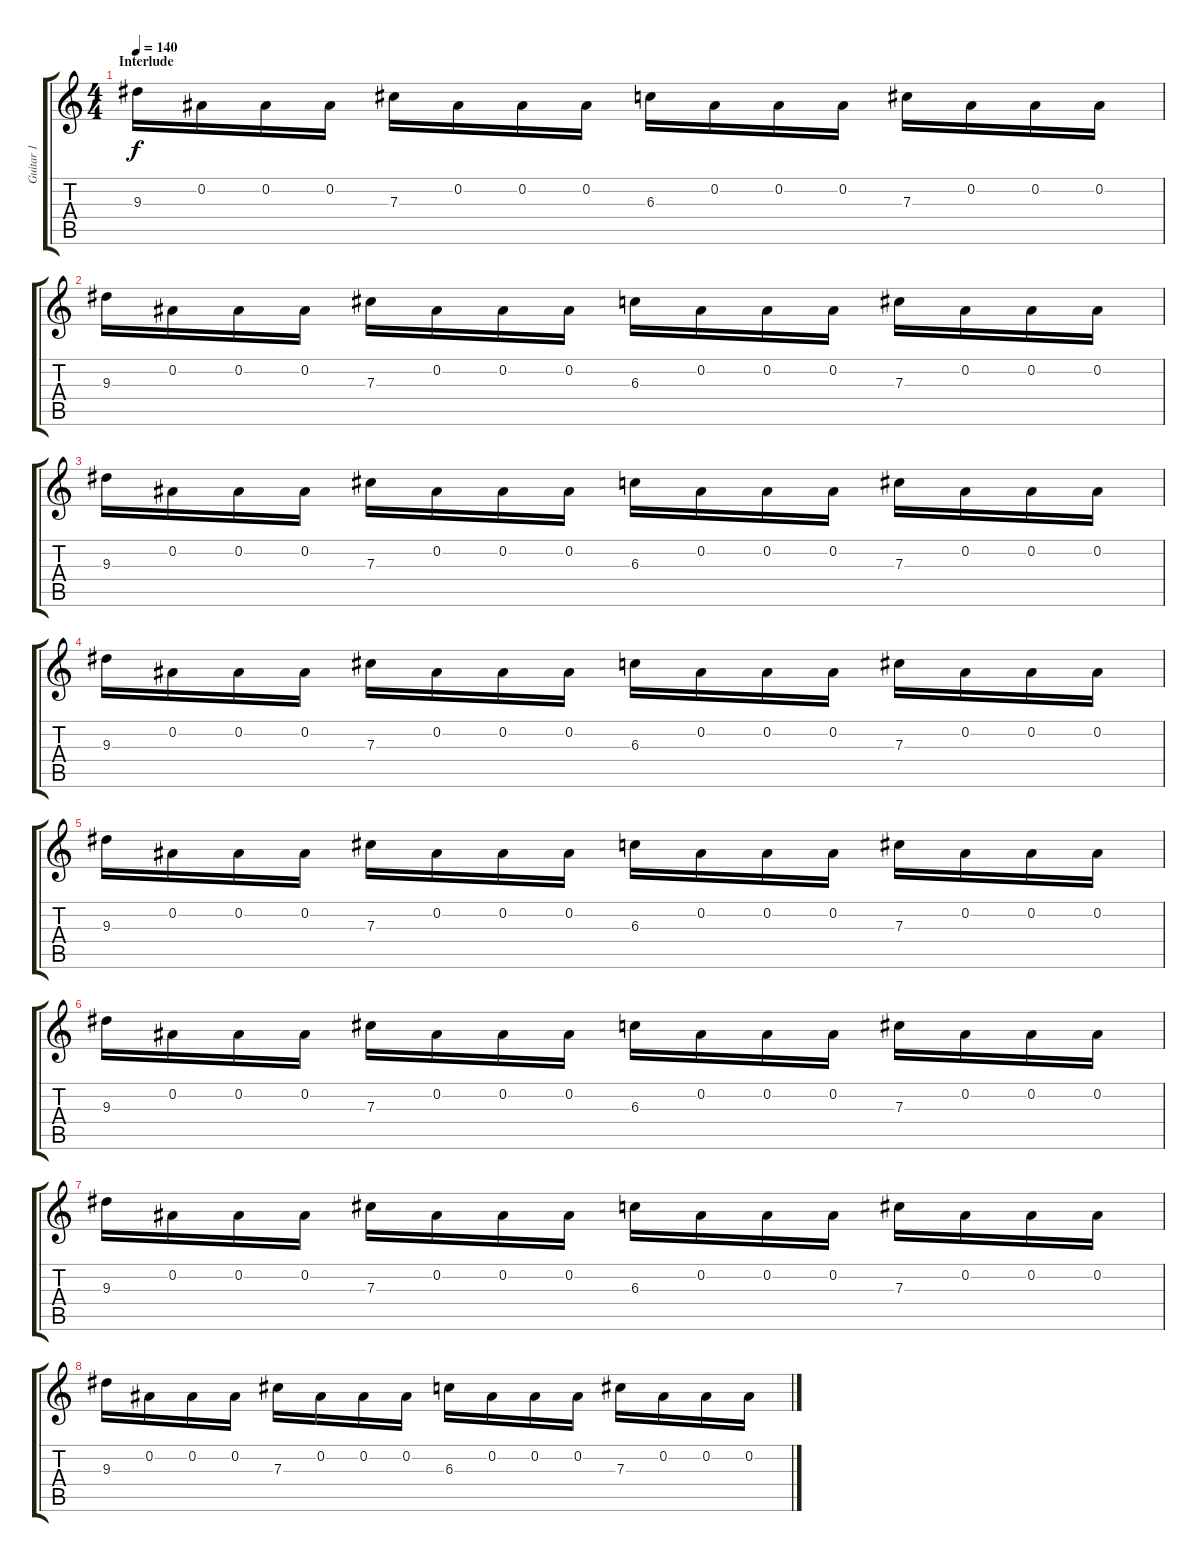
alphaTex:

\track ("Guitar 1" "Guitar 1") {instrument distortionguitar}
\staff {score tabs}
\tuning (Eb4 Bb3 Gb3 Db3 Ab2 Eb2) {hide}
\ts (4 4)
\section ("" "Interlude")
\tempo 140
\clef g2
\ks c
9.3.16{dy f} 0.2.16 0.2.16 0.2.16 7.3.16 0.2.16 0.2.16 0.2.16 6.3.16 0.2.16 0.2.16 0.2.16 7.3.16 0.2.16 0.2.16 0.2.16 |
9.3.16 0.2.16 0.2.16 0.2.16 7.3.16 0.2.16 0.2.16 0.2.16 6.3.16 0.2.16 0.2.16 0.2.16 7.3.16 0.2.16 0.2.16 0.2.16 |
9.3.16 0.2.16 0.2.16 0.2.16 7.3.16 0.2.16 0.2.16 0.2.16 6.3.16 0.2.16 0.2.16 0.2.16 7.3.16 0.2.16 0.2.16 0.2.16 |
9.3.16 0.2.16 0.2.16 0.2.16 7.3.16 0.2.16 0.2.16 0.2.16 6.3.16 0.2.16 0.2.16 0.2.16 7.3.16 0.2.16 0.2.16 0.2.16 |
9.3.16 0.2.16 0.2.16 0.2.16 7.3.16 0.2.16 0.2.16 0.2.16 6.3.16 0.2.16 0.2.16 0.2.16 7.3.16 0.2.16 0.2.16 0.2.16 |
9.3.16 0.2.16 0.2.16 0.2.16 7.3.16 0.2.16 0.2.16 0.2.16 6.3.16 0.2.16 0.2.16 0.2.16 7.3.16 0.2.16 0.2.16 0.2.16 |
9.3.16 0.2.16 0.2.16 0.2.16 7.3.16 0.2.16 0.2.16 0.2.16 6.3.16 0.2.16 0.2.16 0.2.16 7.3.16 0.2.16 0.2.16 0.2.16 |
9.3.16 0.2.16 0.2.16 0.2.16 7.3.16 0.2.16 0.2.16 0.2.16 6.3.16 0.2.16 0.2.16 0.2.16 7.3.16 0.2.16 0.2.16 0.2.16
